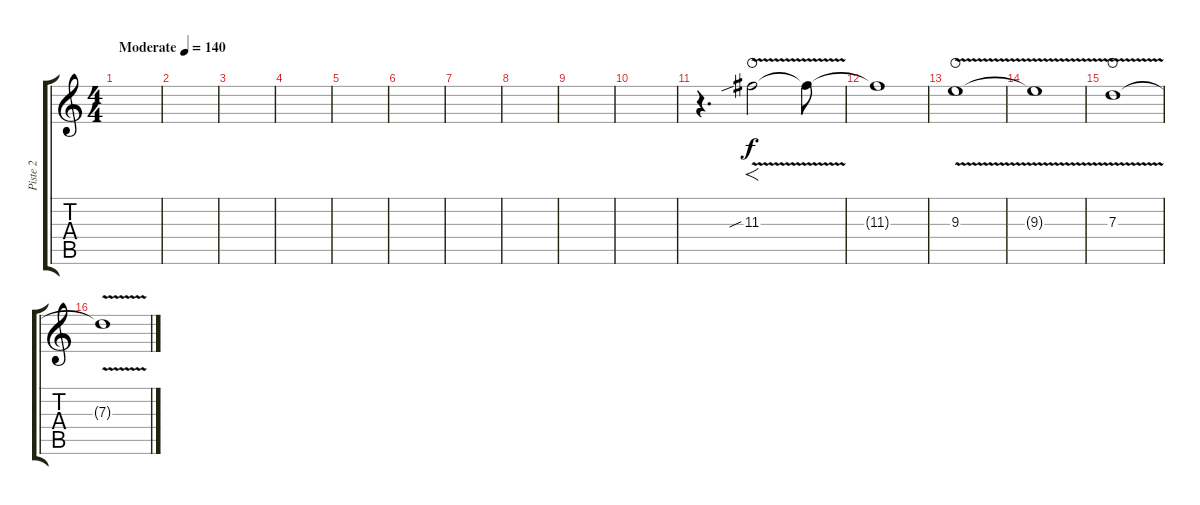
\track ("Piste 2" "Piste 2") {instrument distortionguitar}
\staff {score tabs}
\tuning (E4 B3 G3 D3 A2 D2) {hide}
\ts (4 4)
\tempo (140 "Moderate")
\clef g2
\ks c
|
|
|
|
|
|
|
|
|
|
r.4{d} 11.3{v sib}.2{f waho} 11.3{t}.8 |
11.3{t}.1 |
9.3{v}.1{waho} |
9.3{t}.1 |
7.3{v}.1{waho} |
7.3{t}.1
